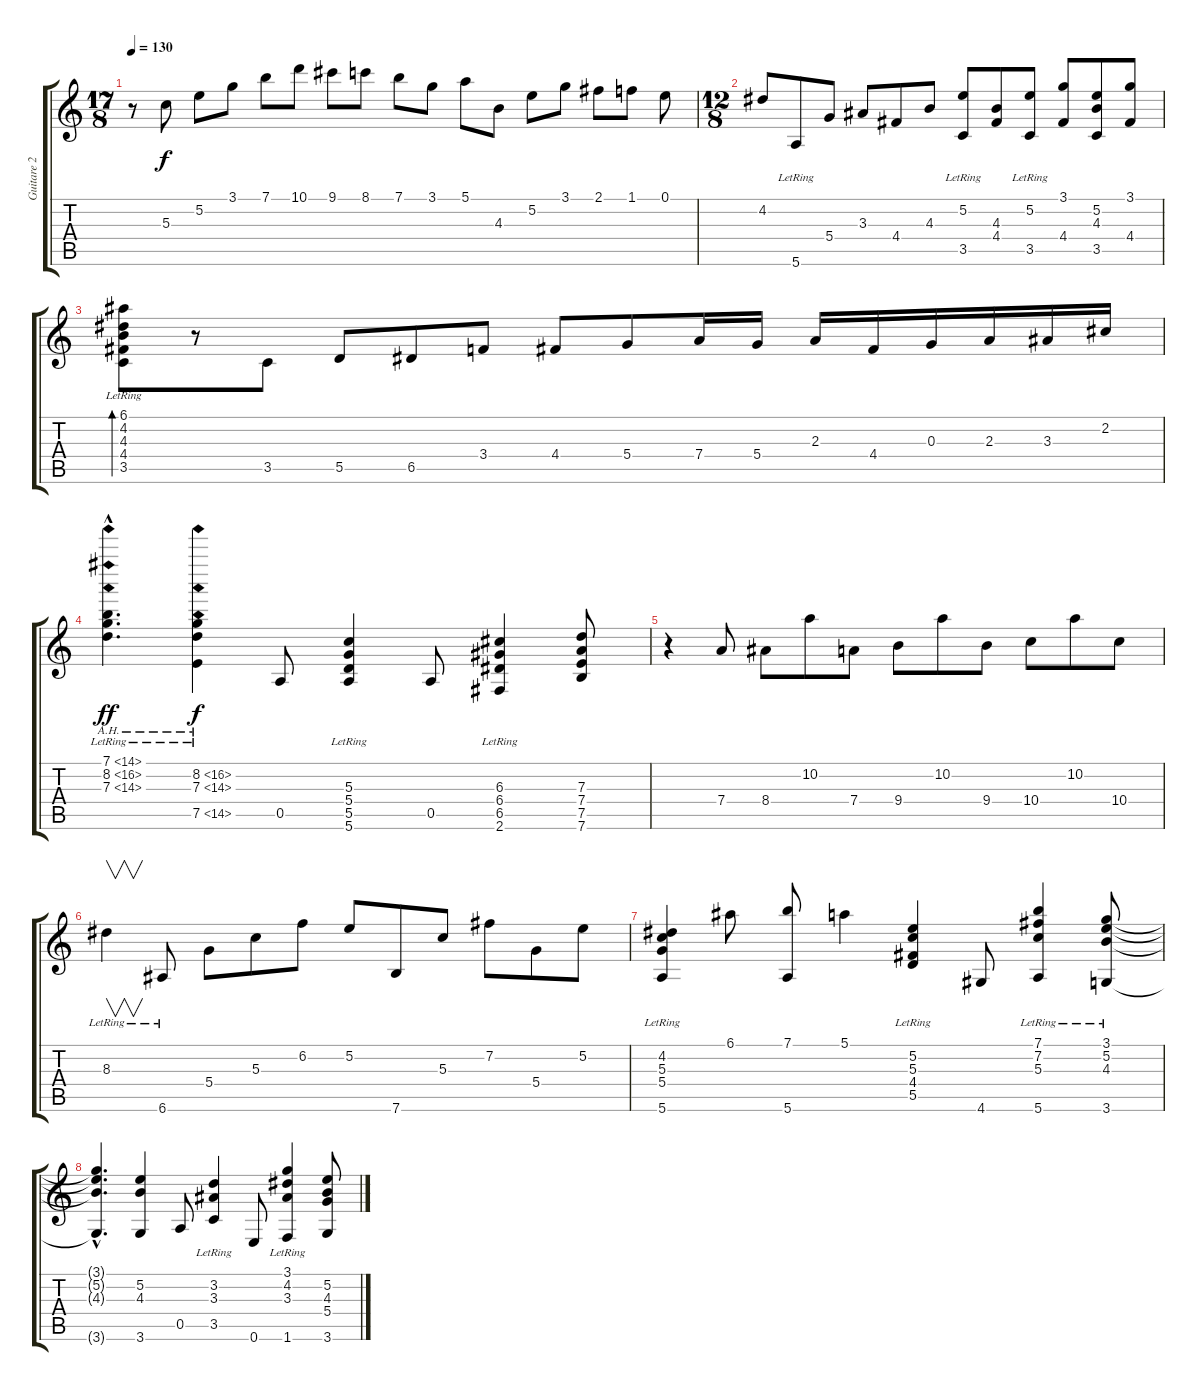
\track ("Guitare 2" "Guitare 2") {instrument electricbasspick}
\staff {score tabs}
\tuning (E4 B3 G3 D3 A2 E2) {hide}
\ts (17 8)
\tempo 130
\clef g2
\ks c
r.8{dy f} 5.3.8 5.2.8 3.1.8 7.1.8 10.1.8 9.1.8 8.1.8 7.1.8 3.1.8 5.1.8 4.3.8 5.2.8 3.1.8 2.1.8 1.1.8 0.1.8 |
\ts (12 8)
4.2.8 5.6{lr}.8 5.4.8 3.3.8 4.4.8 4.3.8 (5.2 3.5{lr}).8 (4.3 4.4).8 (5.2 3.5{lr}).8 (3.1 4.4).8 (5.2 4.3 3.5).8 (3.1 4.4).8 |
(6.1{lr} 4.2{lr} 4.3{lr} 4.4 3.5{lr}).8{bd 240} r.8 3.5.8 5.5.8 6.5.8 3.4.8 4.4.8 5.4.8 7.4.16 5.4.16 2.3.16 4.4.16 0.3.16 2.3.16 3.3.16 2.2.16 |
(7.1{ah 7 hac} 8.2{ah 8 hac} 7.3{ah 7 hac lr}).4{d dy ff} (8.2{ah 8} 7.3{ah 7} 7.5{ah 7 lr}).4{dy f} 0.5.8 (5.3 5.4 5.5 5.6{lr}).4 0.5.8 (6.3 6.4 6.5 2.6{lr}).4 (7.3 7.4 7.5 7.6).8 |
r.4 7.4.8 8.4.8 10.2.8 7.4.8 9.4.8 10.2.8 9.4.8 10.4.8 10.2.8 10.4.8 |
8.3{lr}.4{v} 6.6{lr}.8 5.4.8 5.3.8 6.2.8 5.2.8 7.6.8 5.3.8 7.2.8 5.4.8 5.2.8 |
(4.2 5.3 5.4 5.6{lr}).4 6.1.8 (7.1 5.6).8 5.1.4 (5.2 5.3 4.4 5.5{lr}).4 4.6.8 (7.1 7.2 5.3 5.6{lr}).4 (3.1 5.2 4.3{lr} 3.6{lr}).8 |
(3.1{hac t} 5.2{hac t} 4.3{hac t} 3.6{hac t}).4{d} (5.2 4.3 3.6).4 0.5.8 (3.2 3.3 3.5{lr}).4 0.6.8 (3.1 4.2 3.3 1.6{lr}).4 (5.2 4.3 5.4 3.6).8
